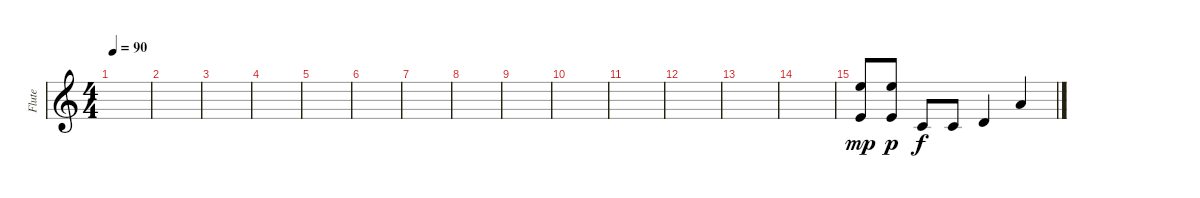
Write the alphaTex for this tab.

\track ("Flute" "Flute") {instrument flute}
\staff {score}
\tuning (E4 B3 G3 D3 A2 E2) {hide}
\ts (4 4)
\tempo 90
\clef g2
\ks c
|
|
|
|
|
|
|
|
|
|
|
|
|
|
(12.1 5.2).8{dy mp} (12.1 5.2).8{dy p} 1.2.8{dy f} 1.2.8 3.2.4 10.2.4
